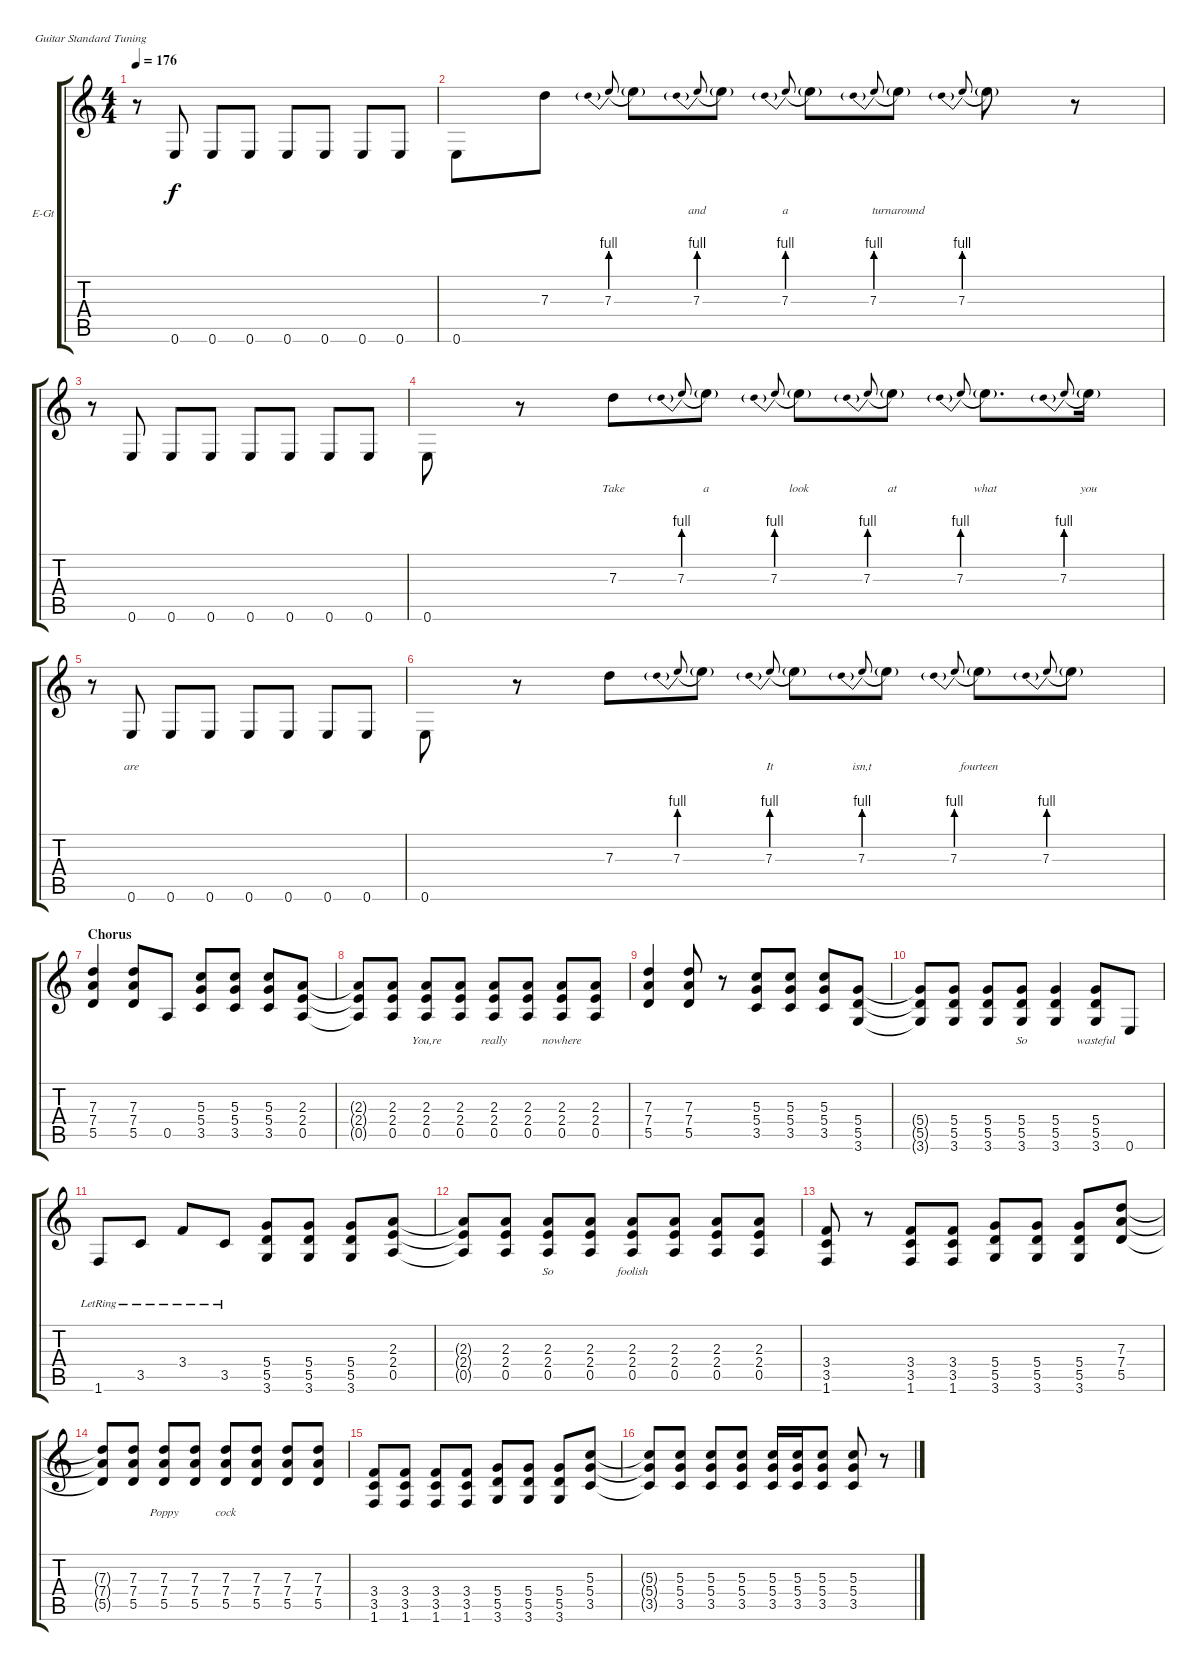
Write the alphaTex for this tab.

\defaultSystemsLayout 4
\bracketExtendMode groupsimilarinstruments
\firstSystemTrackNameOrientation horizontal
\otherSystemsTrackNameOrientation horizontal
\track ("Electric Guitar" "E-Gt") {instrument distortionguitar}
\staff {score tabs}
\tuning (E4 B3 G3 D3 A2 E2)
\ts (4 4)
\tempo 176
\clef g2
\ks c
r.8{dy f} 0.6.8{lyrics (0 "") lyrics (1 "") lyrics (2 "") lyrics (3 "") lyrics (4 "")} 0.6.8{lyrics (0 "") lyrics (1 "") lyrics (2 "") lyrics (3 "") lyrics (4 "")} 0.6.8{lyrics (0 "") lyrics (1 "") lyrics (2 "") lyrics (3 "") lyrics (4 "")} 0.6.8{lyrics (0 "") lyrics (1 "") lyrics (2 "") lyrics (3 "") lyrics (4 "")} 0.6.8{lyrics (0 "") lyrics (1 "") lyrics (2 "") lyrics (3 "") lyrics (4 "")} 0.6.8{lyrics (0 "") lyrics (1 "") lyrics (2 "") lyrics (3 "") lyrics (4 "")} 0.6.8{lyrics (0 "") lyrics (1 "") lyrics (2 "") lyrics (3 "") lyrics (4 "")} |
0.6.8{lyrics (0 "") lyrics (1 "") lyrics (2 "") lyrics (3 "") lyrics (4 "") beam invert} 7.3.8{lyrics (0 "") lyrics (1 "") lyrics (2 "") lyrics (3 "") lyrics (4 "")} 7.3{be (prebend 0 4 60 4)}.8{lyrics (0 "") lyrics (1 "") lyrics (2 "") lyrics (3 "") lyrics (4 "") gr onbeat} 7.3{t}.8{lyrics (0 "") lyrics (1 "") lyrics (2 "") lyrics (3 "") lyrics (4 "")} 7.3{be (prebend 0 4 60 4)}.8{lyrics (0 "and") lyrics (1 "") lyrics (2 "") lyrics (3 "") lyrics (4 "") gr onbeat} 7.3{t}.8{lyrics (0 "") lyrics (1 "") lyrics (2 "") lyrics (3 "") lyrics (4 "")} 7.3{be (prebend 0 4 60 4)}.8{lyrics (0 "a") lyrics (1 "") lyrics (2 "") lyrics (3 "") lyrics (4 "") gr onbeat} 7.3{t}.8{lyrics (0 "") lyrics (1 "") lyrics (2 "") lyrics (3 "") lyrics (4 "")} 7.3{be (prebend 0 4 60 4)}.8{lyrics (0 "") lyrics (1 "") lyrics (2 "") lyrics (3 "") lyrics (4 "") gr onbeat} 7.3{t}.8{lyrics (0 "turnaround") lyrics (1 "") lyrics (2 "") lyrics (3 "") lyrics (4 "")} 7.3{be (prebend 0 4 60 4)}.8{lyrics (0 "") lyrics (1 "") lyrics (2 "") lyrics (3 "") lyrics (4 "") gr onbeat} 7.3{t}.8{lyrics (0 "") lyrics (1 "") lyrics (2 "") lyrics (3 "") lyrics (4 "")} r.8 |
r.8 0.6.8{lyrics (0 "") lyrics (1 "") lyrics (2 "") lyrics (3 "") lyrics (4 "")} 0.6.8{lyrics (0 "") lyrics (1 "") lyrics (2 "") lyrics (3 "") lyrics (4 "")} 0.6.8{lyrics (0 "") lyrics (1 "") lyrics (2 "") lyrics (3 "") lyrics (4 "")} 0.6.8{lyrics (0 "") lyrics (1 "") lyrics (2 "") lyrics (3 "") lyrics (4 "")} 0.6.8{lyrics (0 "") lyrics (1 "") lyrics (2 "") lyrics (3 "") lyrics (4 "")} 0.6.8{lyrics (0 "") lyrics (1 "") lyrics (2 "") lyrics (3 "") lyrics (4 "")} 0.6.8{lyrics (0 "") lyrics (1 "") lyrics (2 "") lyrics (3 "") lyrics (4 "")} |
0.6.8{lyrics (0 "") lyrics (1 "") lyrics (2 "") lyrics (3 "") lyrics (4 "") beam invert} r.8 7.3.8{lyrics (0 "Take") lyrics (1 "") lyrics (2 "") lyrics (3 "") lyrics (4 "")} 7.3{be (prebend 0 4 60 4)}.8{lyrics (0 "") lyrics (1 "") lyrics (2 "") lyrics (3 "") lyrics (4 "") gr onbeat} 7.3{t}.8{lyrics (0 "a") lyrics (1 "") lyrics (2 "") lyrics (3 "") lyrics (4 "")} 7.3{be (prebend 0 4 60 4)}.8{lyrics (0 "") lyrics (1 "") lyrics (2 "") lyrics (3 "") lyrics (4 "") gr onbeat} 7.3{t}.8{lyrics (0 "look") lyrics (1 "") lyrics (2 "") lyrics (3 "") lyrics (4 "")} 7.3{be (prebend 0 4 60 4)}.8{lyrics (0 "") lyrics (1 "") lyrics (2 "") lyrics (3 "") lyrics (4 "") gr onbeat} 7.3{t}.8{lyrics (0 "at") lyrics (1 "") lyrics (2 "") lyrics (3 "") lyrics (4 "")} 7.3{be (prebend 0 4 60 4)}.8{lyrics (0 "") lyrics (1 "") lyrics (2 "") lyrics (3 "") lyrics (4 "") gr onbeat} 7.3{t}.8{d lyrics (0 "what") lyrics (1 "") lyrics (2 "") lyrics (3 "") lyrics (4 "")} 7.3{be (prebend 0 4 60 4)}.8{lyrics (0 "") lyrics (1 "") lyrics (2 "") lyrics (3 "") lyrics (4 "") gr onbeat} 7.3{t}.16{lyrics (0 "you") lyrics (1 "") lyrics (2 "") lyrics (3 "") lyrics (4 "")} |
r.8 0.6.8{lyrics (0 "are") lyrics (1 "") lyrics (2 "") lyrics (3 "") lyrics (4 "")} 0.6.8{lyrics (0 "") lyrics (1 "") lyrics (2 "") lyrics (3 "") lyrics (4 "")} 0.6.8{lyrics (0 "") lyrics (1 "") lyrics (2 "") lyrics (3 "") lyrics (4 "")} 0.6.8{lyrics (0 "") lyrics (1 "") lyrics (2 "") lyrics (3 "") lyrics (4 "")} 0.6.8{lyrics (0 "") lyrics (1 "") lyrics (2 "") lyrics (3 "") lyrics (4 "")} 0.6.8{lyrics (0 "") lyrics (1 "") lyrics (2 "") lyrics (3 "") lyrics (4 "")} 0.6.8{lyrics (0 "") lyrics (1 "") lyrics (2 "") lyrics (3 "") lyrics (4 "")} |
0.6.8{lyrics (0 "") lyrics (1 "") lyrics (2 "") lyrics (3 "") lyrics (4 "") beam invert} r.8 7.3.8{lyrics (0 "") lyrics (1 "") lyrics (2 "") lyrics (3 "") lyrics (4 "")} 7.3{be (prebend 0 4 60 4)}.8{lyrics (0 "") lyrics (1 "") lyrics (2 "") lyrics (3 "") lyrics (4 "") gr onbeat} 7.3{t}.8{lyrics (0 "") lyrics (1 "") lyrics (2 "") lyrics (3 "") lyrics (4 "")} 7.3{be (prebend 0 4 60 4)}.8{lyrics (0 "It") lyrics (1 "") lyrics (2 "") lyrics (3 "") lyrics (4 "") gr onbeat} 7.3{t}.8{lyrics (0 "") lyrics (1 "") lyrics (2 "") lyrics (3 "") lyrics (4 "")} 7.3{be (prebend 0 4 60 4)}.8{lyrics (0 "isn,t") lyrics (1 "") lyrics (2 "") lyrics (3 "") lyrics (4 "") gr onbeat} 7.3{t}.8{lyrics (0 "") lyrics (1 "") lyrics (2 "") lyrics (3 "") lyrics (4 "")} 7.3{be (prebend 0 4 60 4)}.8{lyrics (0 "") lyrics (1 "") lyrics (2 "") lyrics (3 "") lyrics (4 "") gr onbeat} 7.3{t}.8{lyrics (0 "fourteen") lyrics (1 "") lyrics (2 "") lyrics (3 "") lyrics (4 "")} 7.3{be (prebend 0 4 60 4)}.8{lyrics (0 "") lyrics (1 "") lyrics (2 "") lyrics (3 "") lyrics (4 "") gr onbeat} 7.3{t}.8{lyrics (0 "") lyrics (1 "") lyrics (2 "") lyrics (3 "") lyrics (4 "")} |
\section ("" "Chorus")
(5.5 7.4 7.3).4{lyrics (0 "") lyrics (1 "") lyrics (2 "") lyrics (3 "") lyrics (4 "")} (5.5 7.4 7.3).8{lyrics (0 "") lyrics (1 "") lyrics (2 "") lyrics (3 "") lyrics (4 "")} 0.5.8{lyrics (0 "") lyrics (1 "") lyrics (2 "") lyrics (3 "") lyrics (4 "")} (3.5 5.4 5.3).8{lyrics (0 "") lyrics (1 "") lyrics (2 "") lyrics (3 "") lyrics (4 "")} (3.5 5.4 5.3).8{lyrics (0 "") lyrics (1 "") lyrics (2 "") lyrics (3 "") lyrics (4 "")} (3.5 5.4 5.3).8{lyrics (0 "") lyrics (1 "") lyrics (2 "") lyrics (3 "") lyrics (4 "")} (0.5 2.4 2.3).8{lyrics (0 "") lyrics (1 "") lyrics (2 "") lyrics (3 "") lyrics (4 "")} |
(0.5{t} 2.4{t} 2.3{t}).8{lyrics (0 "") lyrics (1 "") lyrics (2 "") lyrics (3 "") lyrics (4 "")} (0.5 2.4 2.3).8{lyrics (0 "") lyrics (1 "") lyrics (2 "") lyrics (3 "") lyrics (4 "")} (0.5 2.4 2.3).8{lyrics (0 "You,re") lyrics (1 "") lyrics (2 "") lyrics (3 "") lyrics (4 "")} (0.5 2.4 2.3).8{lyrics (0 "") lyrics (1 "") lyrics (2 "") lyrics (3 "") lyrics (4 "")} (0.5 2.4 2.3).8{lyrics (0 "really") lyrics (1 "") lyrics (2 "") lyrics (3 "") lyrics (4 "")} (0.5 2.4 2.3).8{lyrics (0 "") lyrics (1 "") lyrics (2 "") lyrics (3 "") lyrics (4 "")} (0.5 2.4 2.3).8{lyrics (0 "nowhere") lyrics (1 "") lyrics (2 "") lyrics (3 "") lyrics (4 "")} (0.5 2.4 2.3).8{lyrics (0 "") lyrics (1 "") lyrics (2 "") lyrics (3 "") lyrics (4 "")} |
(5.5 7.4 7.3).4{lyrics (0 "") lyrics (1 "") lyrics (2 "") lyrics (3 "") lyrics (4 "")} (5.5 7.4 7.3).8{lyrics (0 "") lyrics (1 "") lyrics (2 "") lyrics (3 "") lyrics (4 "")} r.8 (3.5 5.4 5.3).8{lyrics (0 "") lyrics (1 "") lyrics (2 "") lyrics (3 "") lyrics (4 "")} (3.5 5.3 5.4).8{lyrics (0 "") lyrics (1 "") lyrics (2 "") lyrics (3 "") lyrics (4 "")} (5.4 3.5 5.3).8{lyrics (0 "") lyrics (1 "") lyrics (2 "") lyrics (3 "") lyrics (4 "")} (3.6 5.5 5.4).8{lyrics (0 "") lyrics (1 "") lyrics (2 "") lyrics (3 "") lyrics (4 "")} |
(3.6{t} 5.5{t} 5.4{t}).8{lyrics (0 "") lyrics (1 "") lyrics (2 "") lyrics (3 "") lyrics (4 "")} (3.6 5.5 5.4).8{lyrics (0 "") lyrics (1 "") lyrics (2 "") lyrics (3 "") lyrics (4 "")} (3.6 5.5 5.4).8{lyrics (0 "") lyrics (1 "") lyrics (2 "") lyrics (3 "") lyrics (4 "")} (3.6 5.5 5.4).8{lyrics (0 "So") lyrics (1 "") lyrics (2 "") lyrics (3 "") lyrics (4 "")} (3.6 5.5 5.4).4{lyrics (0 "") lyrics (1 "") lyrics (2 "") lyrics (3 "") lyrics (4 "")} (3.6 5.5 5.4).8{lyrics (0 "wasteful") lyrics (1 "") lyrics (2 "") lyrics (3 "") lyrics (4 "")} 0.6.8{lyrics (0 "") lyrics (1 "") lyrics (2 "") lyrics (3 "") lyrics (4 "")} |
1.6{lr}.8{lyrics (0 "") lyrics (1 "") lyrics (2 "") lyrics (3 "") lyrics (4 "")} 3.5{lr}.8{lyrics (0 "") lyrics (1 "") lyrics (2 "") lyrics (3 "") lyrics (4 "")} 3.4{lr}.8{lyrics (0 "") lyrics (1 "") lyrics (2 "") lyrics (3 "") lyrics (4 "")} 3.5{lr}.8{lyrics (0 "") lyrics (1 "") lyrics (2 "") lyrics (3 "") lyrics (4 "")} (3.6 5.5 5.4).8{lyrics (0 "") lyrics (1 "") lyrics (2 "") lyrics (3 "") lyrics (4 "")} (3.6 5.5 5.4).8{lyrics (0 "") lyrics (1 "") lyrics (2 "") lyrics (3 "") lyrics (4 "")} (3.6 5.5 5.4).8{lyrics (0 "") lyrics (1 "") lyrics (2 "") lyrics (3 "") lyrics (4 "")} (0.5 2.3 2.4).8{lyrics (0 "") lyrics (1 "") lyrics (2 "") lyrics (3 "") lyrics (4 "")} |
(0.5{t} 2.3{t} 2.4{t}).8{lyrics (0 "") lyrics (1 "") lyrics (2 "") lyrics (3 "") lyrics (4 "")} (0.5 2.3 2.4).8{lyrics (0 "") lyrics (1 "") lyrics (2 "") lyrics (3 "") lyrics (4 "")} (0.5 2.3 2.4).8{lyrics (0 "So") lyrics (1 "") lyrics (2 "") lyrics (3 "") lyrics (4 "")} (0.5 2.3 2.4).8{lyrics (0 "") lyrics (1 "") lyrics (2 "") lyrics (3 "") lyrics (4 "")} (0.5 2.3 2.4).8{lyrics (0 "foolish") lyrics (1 "") lyrics (2 "") lyrics (3 "") lyrics (4 "")} (0.5 2.3 2.4).8{lyrics (0 "") lyrics (1 "") lyrics (2 "") lyrics (3 "") lyrics (4 "")} (0.5 2.3 2.4).8{lyrics (0 "") lyrics (1 "") lyrics (2 "") lyrics (3 "") lyrics (4 "")} (0.5 2.3 2.4).8{lyrics (0 "") lyrics (1 "") lyrics (2 "") lyrics (3 "") lyrics (4 "")} |
(1.6 3.5 3.4).8{lyrics (0 "") lyrics (1 "") lyrics (2 "") lyrics (3 "") lyrics (4 "")} r.8 (1.6 3.5 3.4).8{lyrics (0 "") lyrics (1 "") lyrics (2 "") lyrics (3 "") lyrics (4 "")} (1.6 3.5 3.4).8{lyrics (0 "") lyrics (1 "") lyrics (2 "") lyrics (3 "") lyrics (4 "")} (3.6 5.5 5.4).8{lyrics (0 "") lyrics (1 "") lyrics (2 "") lyrics (3 "") lyrics (4 "")} (3.6 5.5 5.4).8{lyrics (0 "") lyrics (1 "") lyrics (2 "") lyrics (3 "") lyrics (4 "")} (3.6 5.5 5.4).8{lyrics (0 "") lyrics (1 "") lyrics (2 "") lyrics (3 "") lyrics (4 "")} (5.5 7.4 7.3).8{lyrics (0 "") lyrics (1 "") lyrics (2 "") lyrics (3 "") lyrics (4 "")} |
(5.5{t} 7.4{t} 7.3{t}).8{lyrics (0 "") lyrics (1 "") lyrics (2 "") lyrics (3 "") lyrics (4 "")} (5.5 7.4 7.3).8{lyrics (0 "") lyrics (1 "") lyrics (2 "") lyrics (3 "") lyrics (4 "")} (5.5 7.4 7.3).8{lyrics (0 "Poppy") lyrics (1 "") lyrics (2 "") lyrics (3 "") lyrics (4 "")} (5.5 7.4 7.3).8{lyrics (0 "") lyrics (1 "") lyrics (2 "") lyrics (3 "") lyrics (4 "")} (5.5 7.4 7.3).8{lyrics (0 "cock") lyrics (1 "") lyrics (2 "") lyrics (3 "") lyrics (4 "")} (5.5 7.4 7.3).8{lyrics (0 "") lyrics (1 "") lyrics (2 "") lyrics (3 "") lyrics (4 "")} (5.5 7.4 7.3).8{lyrics (0 "") lyrics (1 "") lyrics (2 "") lyrics (3 "") lyrics (4 "")} (5.5 7.4 7.3).8{lyrics (0 "") lyrics (1 "") lyrics (2 "") lyrics (3 "") lyrics (4 "")} |
(1.6 3.5 3.4).8{lyrics (0 "") lyrics (1 "") lyrics (2 "") lyrics (3 "") lyrics (4 "")} (1.6 3.5 3.4).8{lyrics (0 "") lyrics (1 "") lyrics (2 "") lyrics (3 "") lyrics (4 "")} (1.6 3.5 3.4).8{lyrics (0 "") lyrics (1 "") lyrics (2 "") lyrics (3 "") lyrics (4 "")} (1.6 3.5 3.4).8{lyrics (0 "") lyrics (1 "") lyrics (2 "") lyrics (3 "") lyrics (4 "")} (3.6 5.5 5.4).8{lyrics (0 "") lyrics (1 "") lyrics (2 "") lyrics (3 "") lyrics (4 "")} (3.6 5.5 5.4).8{lyrics (0 "") lyrics (1 "") lyrics (2 "") lyrics (3 "") lyrics (4 "")} (3.6 5.5 5.4).8{lyrics (0 "") lyrics (1 "") lyrics (2 "") lyrics (3 "") lyrics (4 "")} (3.5 5.4 5.3).8{lyrics (0 "") lyrics (1 "") lyrics (2 "") lyrics (3 "") lyrics (4 "")} |
(3.5{t} 5.4{t} 5.3{t}).8{lyrics (0 "") lyrics (1 "") lyrics (2 "") lyrics (3 "") lyrics (4 "")} (3.5 5.4 5.3).8{lyrics (0 "") lyrics (1 "") lyrics (2 "") lyrics (3 "") lyrics (4 "")} (3.5 5.4 5.3).8{lyrics (0 "") lyrics (1 "") lyrics (2 "") lyrics (3 "") lyrics (4 "")} (3.5 5.4 5.3).8{lyrics (0 "") lyrics (1 "") lyrics (2 "") lyrics (3 "") lyrics (4 "")} (3.5 5.4 5.3).16{lyrics (0 "") lyrics (1 "") lyrics (2 "") lyrics (3 "") lyrics (4 "")} (3.5 5.4 5.3).16{lyrics (0 "") lyrics (1 "") lyrics (2 "") lyrics (3 "") lyrics (4 "")} (3.5 5.4 5.3).8{lyrics (0 "") lyrics (1 "") lyrics (2 "") lyrics (3 "") lyrics (4 "")} (3.5 5.4 5.3).8{lyrics (0 "") lyrics (1 "") lyrics (2 "") lyrics (3 "") lyrics (4 "")} r.8
